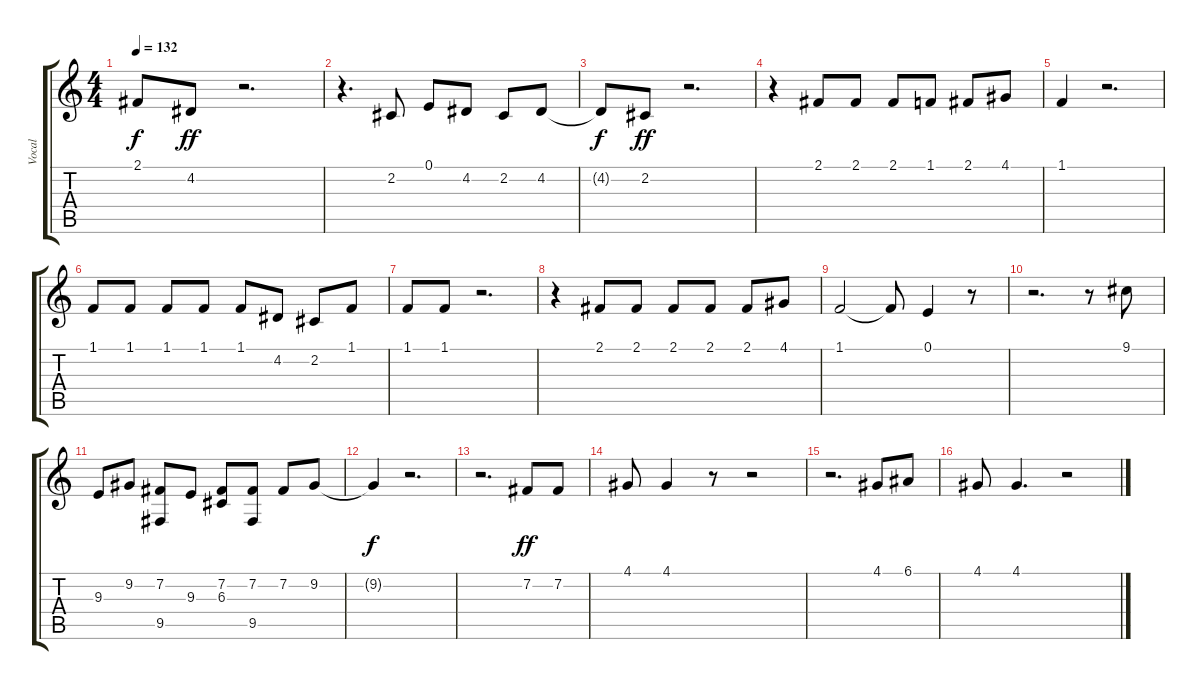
\track ("Vocal" "Vocal") {instrument lead6voice}
\staff {score tabs}
\tuning (E4 B3 G3 D3 A2 E2) {hide}
\ts (4 4)
\tempo 132
\clef g2
\ks c
2.1{t}.8{dy f} 4.2.8{dy ff} r.2{d} |
r.4{d} 2.2.8 0.1.8 4.2.8 2.2.8 4.2.8 |
4.2{t}.8{dy f} 2.2.8{dy ff} r.2{d} |
r.4 2.1.8 2.1.8 2.1.8 1.1.8 2.1.8 4.1.8 |
1.1.4 r.2{d} |
1.1.8 1.1.8 1.1.8 1.1.8 1.1.8 4.2.8 2.2.8 1.1.8 |
1.1.8 1.1.8 r.2{d} |
r.4 2.1.8 2.1.8 2.1.8 2.1.8 2.1.8 4.1.8 |
1.1.2 1.1{t}.8 0.1.4 r.8 |
r.2{d} r.8 9.1.8 |
9.3.8 9.2.8 (7.2 9.5).8 9.3.8 (7.2 6.3).8 (7.2 9.5).8 7.2.8 9.2.8 |
9.2{t}.4{dy f} r.2{d} |
r.2{d} 7.2.8{dy ff} 7.2.8 |
4.1.8 4.1.4 r.8 r.2 |
r.2{d} 4.1.8 6.1.8 |
4.1.8 4.1.4{d} r.2
